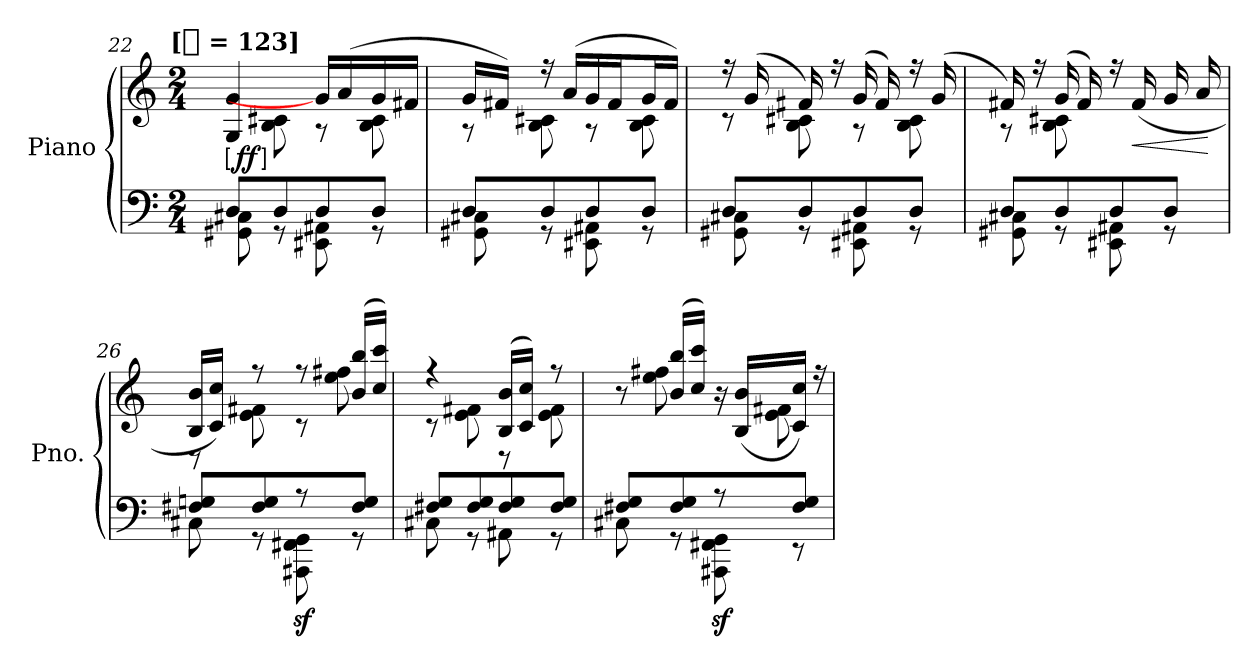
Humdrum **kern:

**kern	**kern	**dynam
*part1	*part1	*part1
*staff2	*staff1	*staff1/2
*I"Piano	*	*
*I'Pno.	*	*
*clefF4	*clefG2	*
*k[]	*k[]	*
*C:	*C:	*
!!LO:TX:omd:t=[[quarter] = 123]
*M2/4	*M2/4	*
*MM123	*MM123	*
=22	=22	=22
*^	*^	*
!	!	!	!	!LO:DY:ed=brack
8DL	8GG#X 8C#X	4G 4g	8ryy	f f
8D	8r	.	8B 8c#X	.
8D	8EE#X 8AA#X	16gLL]	8r	.
.	.	(16a	.	.
8DJ	8r	16g	8B 8c#	.
.	.	16f#XJJ	.	.
=23	=23	=23	=23	=23
8DL	8GG#X 8C#X	16gLL	8r	.
.	.	16f#XJJ)	.	.
8D	8r	16rff	8B 8c#X	.
.	.	(16aLL	.	.
8D	8EE#X 8AA#X	16g	8r	.
.	.	16f#J	.	.
8DJ	8r	16gL	8B 8c#	.
.	.	16f#JJ)	.	.
=24	=24	=24	=24	=24
8DL	8GG#X 8C#X	16rff	8rc	.
.	.	(16g	.	.
8D	8r	16f#X)	8B 8c#X	.
.	.	16rff	.	.
8D	8EE#X 8AA#X	(16g	8r	.
.	.	16f#)	.	.
8DJ	8r	16rff	8B 8c#	.
.	.	(>16g	.	.
=25	=25	=25	=25	=25
8DL	8GG#X 8C#X	16f#X)	8r	.
.	.	16rff	.	.
8D	8r	(16g	8B 8c#X	.
.	.	16f#)	.	.
8D	8EE#X 8AA#X	16rff	4ryy	.
!	!	!	!	!LO:HP:b
.	.	(>16f#	.	<
8DJ	8r	16g	.	.
.	.	16a	.	.
*v	*v	*	*	*
*	*v	*v	*
.	.	[
=26	=26	=26
*^	*^	*
8F#X 8GnL	8C#X	16B 16bLL	8r	.
.	.	16c 16ccJJ)	.	.
8F# 8G	8r	8rff	8e 8f#X	.
8r	8AAA#Xz< 8FF#Xz< 8GGz<	8rff	8rc	.
8F# 8GJ	8r	(16b 16bbLL	8ee 8ff#X	.
.	.	16cc 16cccJJ)	.	.
=27	=27	=27	=27	=27
8F#X 8GL	8C#X	4rff	8rc	.
8F# 8G	8r	.	8e 8f#X	.
8F# 8G	8AA#X	(16B 16bLL	8r	.
.	.	16c 16ccJJ)	.	.
8F# 8GJ	8r	8rff	8e 8f#	.
=28	=28	=28	=28	=28
8F#X 8GL	8C#X	8r	8ryy	.
8F# 8G	8r	(16b 16bbLL	8ee 8ff#X	.
.	.	16cc 16cccJJ)	.	.
8r	8AAA#Xz< 8FF#Xz< 8GGz<	16r	8ryy	.
.	.	(>16B 16bLL	.	.
8F# 8GJ	8r	16c 16ccJJ)	8e 8f#X	.
.	.	16r	.	.
*v	*v	*	*	*
*	*v	*v	*
=	=	=
*-	*-	*-
